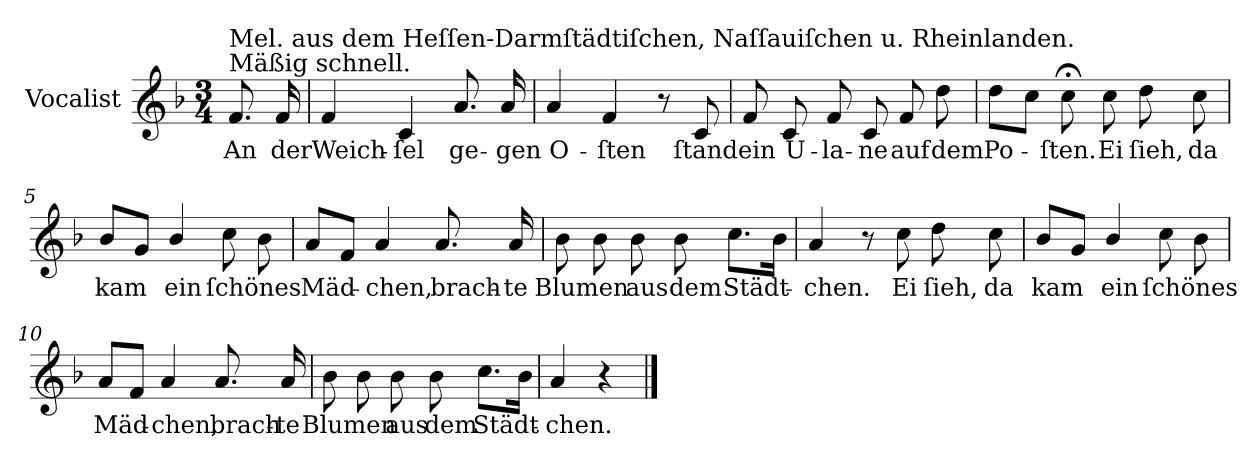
**kern	**text
*part1	*part1
*staff1	*staff1
*I"Vocalist	*
*k[b-]	*
*F:	*
*M3/4	*
=	=
!LO:TX:a:t=Mäßig schnell.	!
!LO:TX:a:t=Mel. aus dem Heſſen-Darmſtädtiſchen, Naſſauiſchen u. Rheinlanden.	!
8.f	An
16f	der
=1	=1
4f	Weich-
4c	-ſel
8.a	ge-
16a	-gen
=2	=2
4a	O-
4f	-ſten
8r	.
8c	ſtand
=3	=3
8f	ein
8c	U-
8f	-la-
8c	-ne
8f	auf
8dd	dem
=4	=4
8ddL	Po-
8ccJ	.
8cc;<	-ſten.
8cc	Ei
8dd	ſieh,
8cc	da
=5	=5
8b-L	kam
8gJ	.
4b-/	ein
8cc	ſchönes
8b-	.
=6	=6
8aL	Mäd-
8fJ	.
4a	-chen,
8.a	brach-
16a	-te
=7	=7
8b-	Blumen
8b-	.
8b-	aus
8b-	dem
8.ccL	Städt-
16b-Jk	.
=8	=8
4a	-chen.
8r	.
8cc	Ei
8dd	ſieh,
8cc	da
=9	=9
8b-L	kam
8gJ	.
4b-/	ein
8cc	ſchönes
8b-	.
=10	=10
8aL	Mäd-
8fJ	.
4a	-chen,
8.a	brach-
16a	-te
=11	=11
8b-	Blumen
8b-	.
8b-	aus
8b-	dem
8.ccL	Städt-
16b-Jk	.
=12	=12
4a	-chen.
4r	.
==	==
*-	*-
